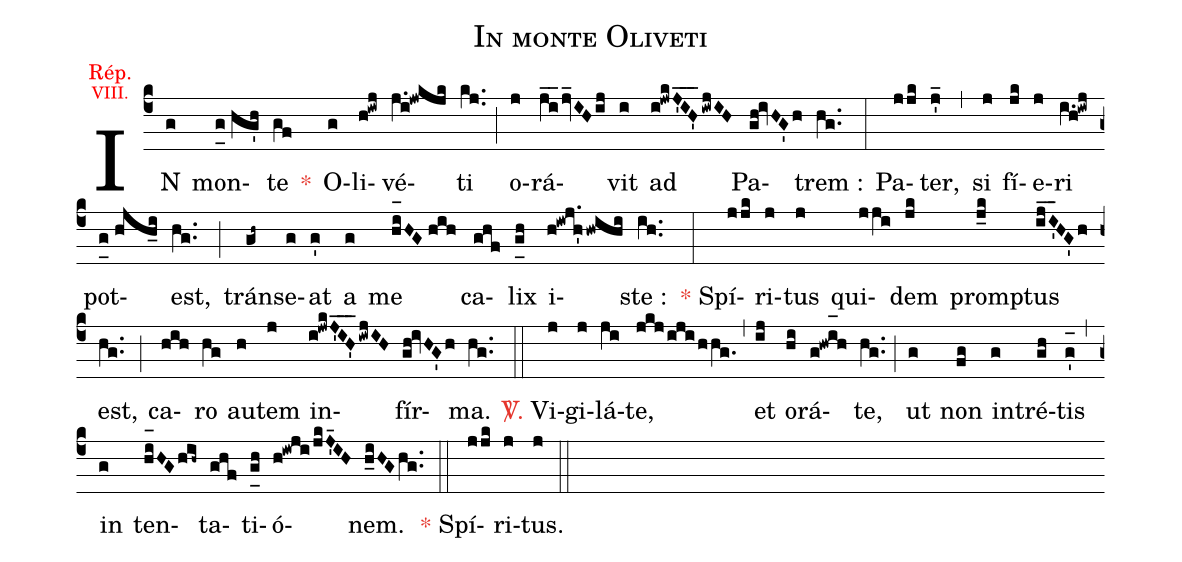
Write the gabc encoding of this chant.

name:In monte Oliveti;
office-part:Responsorium;
annotation: {\color{red}\footnotesize Rép.};
annotation: {\color{red}\scriptsize VIII.};
%%
(c4) IN(g) mon(g_0[uh:l]//hg'h)te(gf) <c>*</c>() O(g)li(h!iwj)vé(j.i!jwkjk)ti(kj..) (;) o(j)rá(j_i_2/jv_IHij)vit(i) ad(i!jwkJ'_I_H'_/!iwjIH) Pa(gh!ivHG'h)trem :(hg..) (:) Pa(jjk)ter,(j'_) (,) si(j) fí(jk)e(j)ri(i.h!iwj) pot(g_0[uh:l]//hjh_i)est,(hg..) (;) tráns(gh~)e(g)at(g') a(g) me(hi_[oh:h]HG//hih) ca(ghf)lix(g_[uh:l]h) i(h!iwj.h'/hwihi)ste :(ih..) (:) <c>*</c> Spí(jjk)ri(j)tus(j) qui(jji)dem(jk) prom(j_k)ptus(ij_I'_3HG'h) est,(hg..) (;) ca(hih)ro(hg) au(h)tem(j) in(i!jwkJ'_I_H'_/!iwjIH)fír(gh!ivHG'h)ma.(hg..) (::)
<c><sp>V/</sp>.</c> Vi(j)gi(j)lá(ji)te,(jkj/iji/hhg.) (,) et(ij) o(hi)rá(g!hwi_[oh:h]h)te,(hg..) (;) ut(g) non(fg) in(g)tré(gh)tis(g'_[oh:h]) (,) in(g) ten(hi_[oh:h]HG/hih~)ta(ghf)ti(g_[uh:l]h)ó(h!iwji/jkJ'_4IH)nem.(h_iHG/hg..) (::) <c>*</c> Spí(jjk)ri(j)tus.(j) (::)
